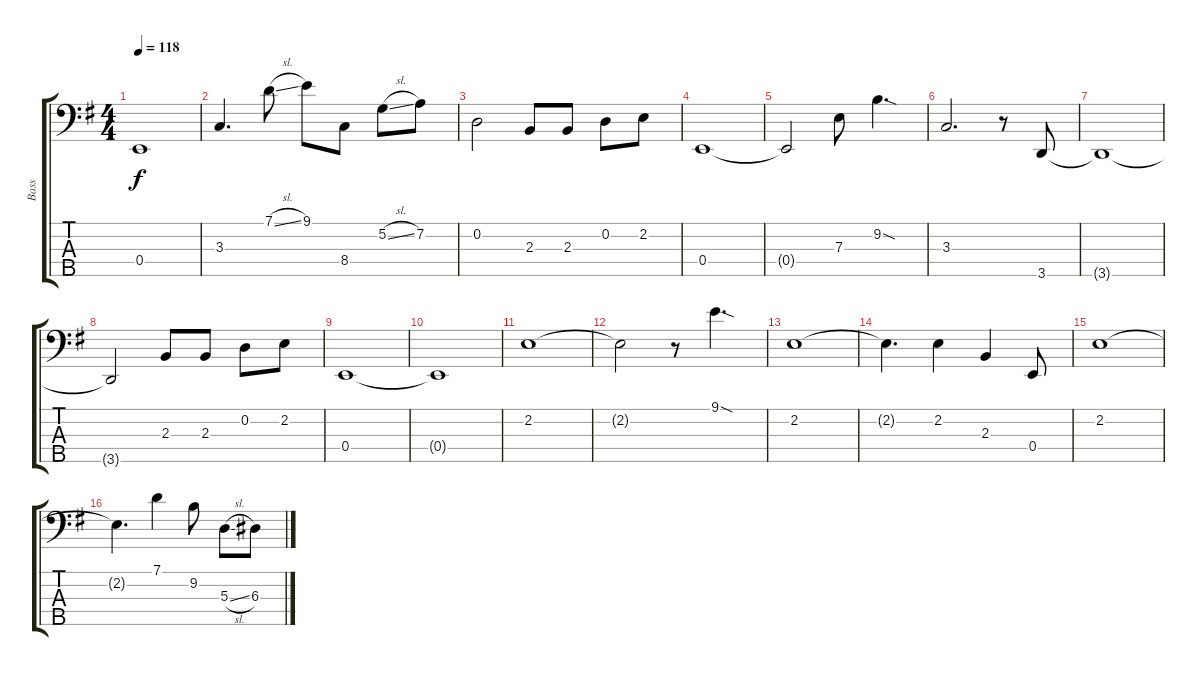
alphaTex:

\track ("Bass" "Bass") {instrument electricbassfinger}
\staff {score tabs}
\tuning (G2 D2 A1 E1 B0) {hide}
\ts (4 4)
\tempo 118
\clef f4
\ks eminor
0.4{t}.1{dy f} |
3.3.4{d} 7.1{sl}.8 9.1.8 8.4.8 5.2{sl}.8 7.2.8 |
0.2.2 2.3.8 2.3.8 0.2.8 2.2.8 |
0.4.1 |
0.4{t}.2 7.3.8 9.2{sod}.4{d} |
3.3.2{d} r.8 3.5.8 |
3.5{t}.1 |
3.5{t}.2 2.3.8 2.3.8 0.2.8 2.2.8 |
0.4.1 |
0.4{t}.1 |
2.2.1 |
2.2{t}.2 r.8 9.1{sod}.4{d} |
2.2.1 |
2.2{t}.4{d} 2.2.4 2.3.4 0.4.8 |
2.2.1 |
2.2{t}.4{d} 7.1.4 9.2.8 5.3{sl}.8 6.3{sl}.8
